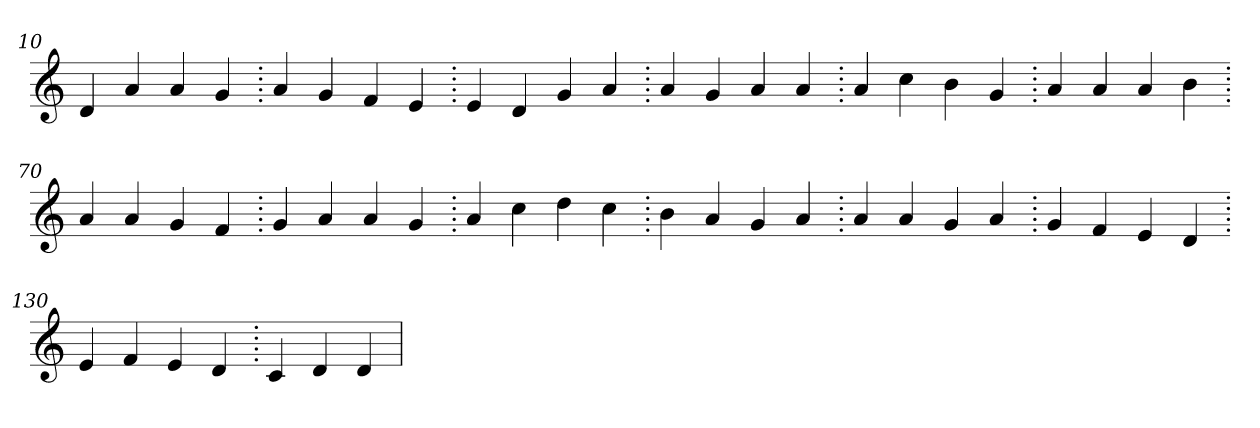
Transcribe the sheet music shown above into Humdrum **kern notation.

**kern
*part1
*staff1
*clefG2
=10.
4d
4a
4a
4g
=20.
4a
4g
4f
4e
=30.
4e
4d
4g
4a
=40.
4a
4g
4a
4a
=50.
4a
4cc
4b
4g
=60.
4a
4a
4a
4b
=70.
4a
4a
4g
4f
=80.
4g
4a
4a
4g
=90.
4a
4cc
4dd
4cc
=100.
4b
4a
4g
4a
=110.
4a
4a
4g
4a
=120.
4g
4f
4e
4d
=130.
4e
4f
4e
4d
=140.
4c
4d
4d
=
*-
